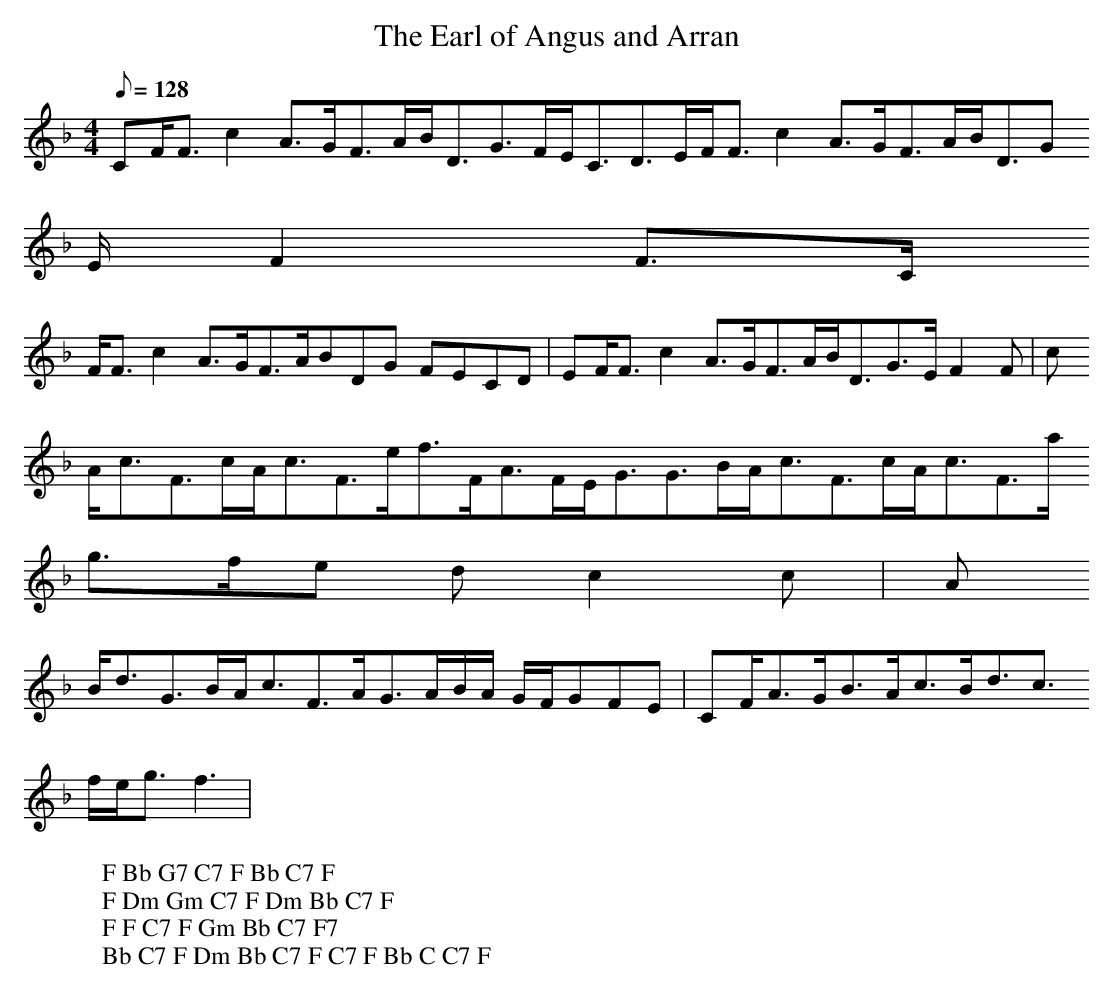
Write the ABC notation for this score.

X:1
T:The Earl of Angus and Arran
M:4/4
L:1/8
Q:128
K:F
CF/F3/2c2A3/2G/F3/2A/B/D3/2G3/2F/E/C3/2D3/2E/F/F3/2c2A3/2G/F3/2A/B/D3/2G
3/2E/F2F3/2C/
W:F Bb G7 C7 F Bb C7 F
F/F3/2c2A3/2G/F3/2A/BDG FECD|EF/F3/2c2A3/2G/F3/2A/B/D3/2G3/2E/F2F|c
W:F Dm Gm C7 F Dm Bb C7 F
A/c3/2F3/2c/A/c3/2F3/2e/f3/2F/A3/2F/E/G3/2G3/2B/A/c3/2F3/2c/A/c3/2F3/2a/
g3/2f/e dc2c|A
W:F F C7 F Gm Bb C7 F7
B/d3/2G3/2B/A/c3/2F3/2A/G3/2A/B/A/ G/F/GFE|CF/A3/2G/B3/2A/c3/2B/d3/2c3/2
f/e/g3/2f3|
W:Bb C7 F Dm Bb C7 F C7 F Bb C C7 F
